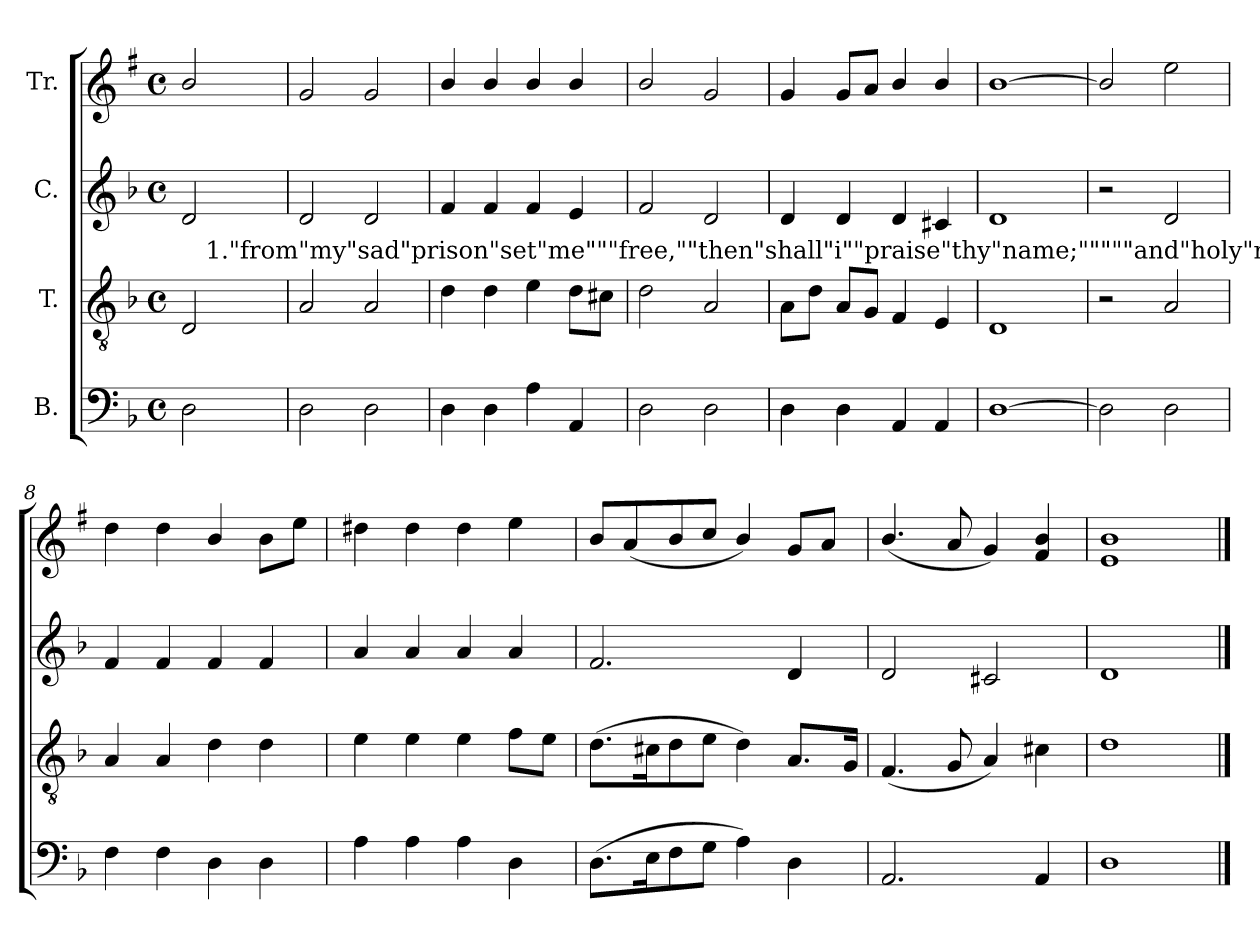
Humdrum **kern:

**kern	**kern	**kern	**kern
*part4	*part3	*part2	*part1
*staff4	*staff3	*staff2	*staff1
*I"B.	*I"T.	*I"C.	*I"Tr.
!!LO:PB:g=z
*stria5	*stria5	*stria5	*stria5
*clefF4	*clefGv2	*clefG2	*clefG2
*	*	*	*ITrd1c2
*k[b-]	*k[b-]	*k[b-]	*k[b-]
*F:	*F:	*F:	*F:
*M4/4	*M4/4	*M4/4	*M4/4
*met(c)	*met(c)	*met(c)	*met(c)
=1	=1	=1	=1
*	*^	*	*
2D\	2D/	16.ryy	2d/	2a/
!	!	!LO:TX:a:t=1."from"my"sad"prison"set"me"""free,""then"shall"i""praise"thy"name;"""""and"holy"men"shall"join"with"me""""thy""kindness"""""""""""""""""to""""""""""pro"""-"""claim.""	!	!
.	.	4ryy	.	.
.	.	8ryy	.	.
.	.	32ryy	.	.
*	*v	*v	*	*
=2	=2	=2	=2
2D\	2A/	2d/	2f/
2D\	2A/	2d/	2f/
=3	=3	=3	=3
4D\	4d\	4f/	4a/
4D\	4d\	4f/	4a/
4A\	4e\	4f/	4a/
4AA/	8d\L	4e/	4a/
.	8c#X\J	.	.
=4	=4	=4	=4
2D\	2d\	2f/	2a/
2D\	2A/	2d/	2f>/
=5	=5	=5	=5
4D\	8A\L	4d/	4f/
.	8d\J	.	.
4D\	8A/L	4d/	8f/L
.	8G/J	.	8g/J
4AA/	4F/	4d/	4a/
4AA/	4E/	4c#X/	4a/
=6	=6	=6	=6
[>1D	1D	1d	[<1a
=7	=7	=7	=7
2D\]	2r	2r	2a/]
2D\	2A/	2d/	2dd\
=8	=8	=8	=8
4F\	4A/	4f/	4cc\
4F\	4A/	4f/	4cc\
4D\	4d\	4f/	4a/
4D\	4d\	4f/	8a\L
.	.	.	8dd\J
=9	=9	=9	=9
4A\	4e\	4a/	4cc#X\
4A\	4e\	4a/	4cc#\
4A\	4e\	4a/	4cc#\
4D\	8f\L	4a/	4dd\
.	8e\J	.	.
!!LO:LB:g=z
=10	=10	=10	=10
(>8.D\L	(>8.d\L	2.f/	8a>/L
.	.	.	(<8g/
16E\	16c#X\	.	.
8F\	8d\	.	8a/
8G\J	8e\J	.	8b-/J
4A\)	4d\)	.	4a/)
4D\	8.A/L	4d/	8f/L
.	.	.	8g/J
.	16G/J	.	.
=11	=11	=11	=11
2.AA/	(<4.F/	2d/	(<4.a/
.	8G/	.	8g/
.	4A/)	2c#X/	4f/)
4AA/	4c#X\	.	4e/ 4a/
=12	=12	=12	=12
1D	1d	1d	1a 1d
==	==	==	==
*-	*-	*-	*-
